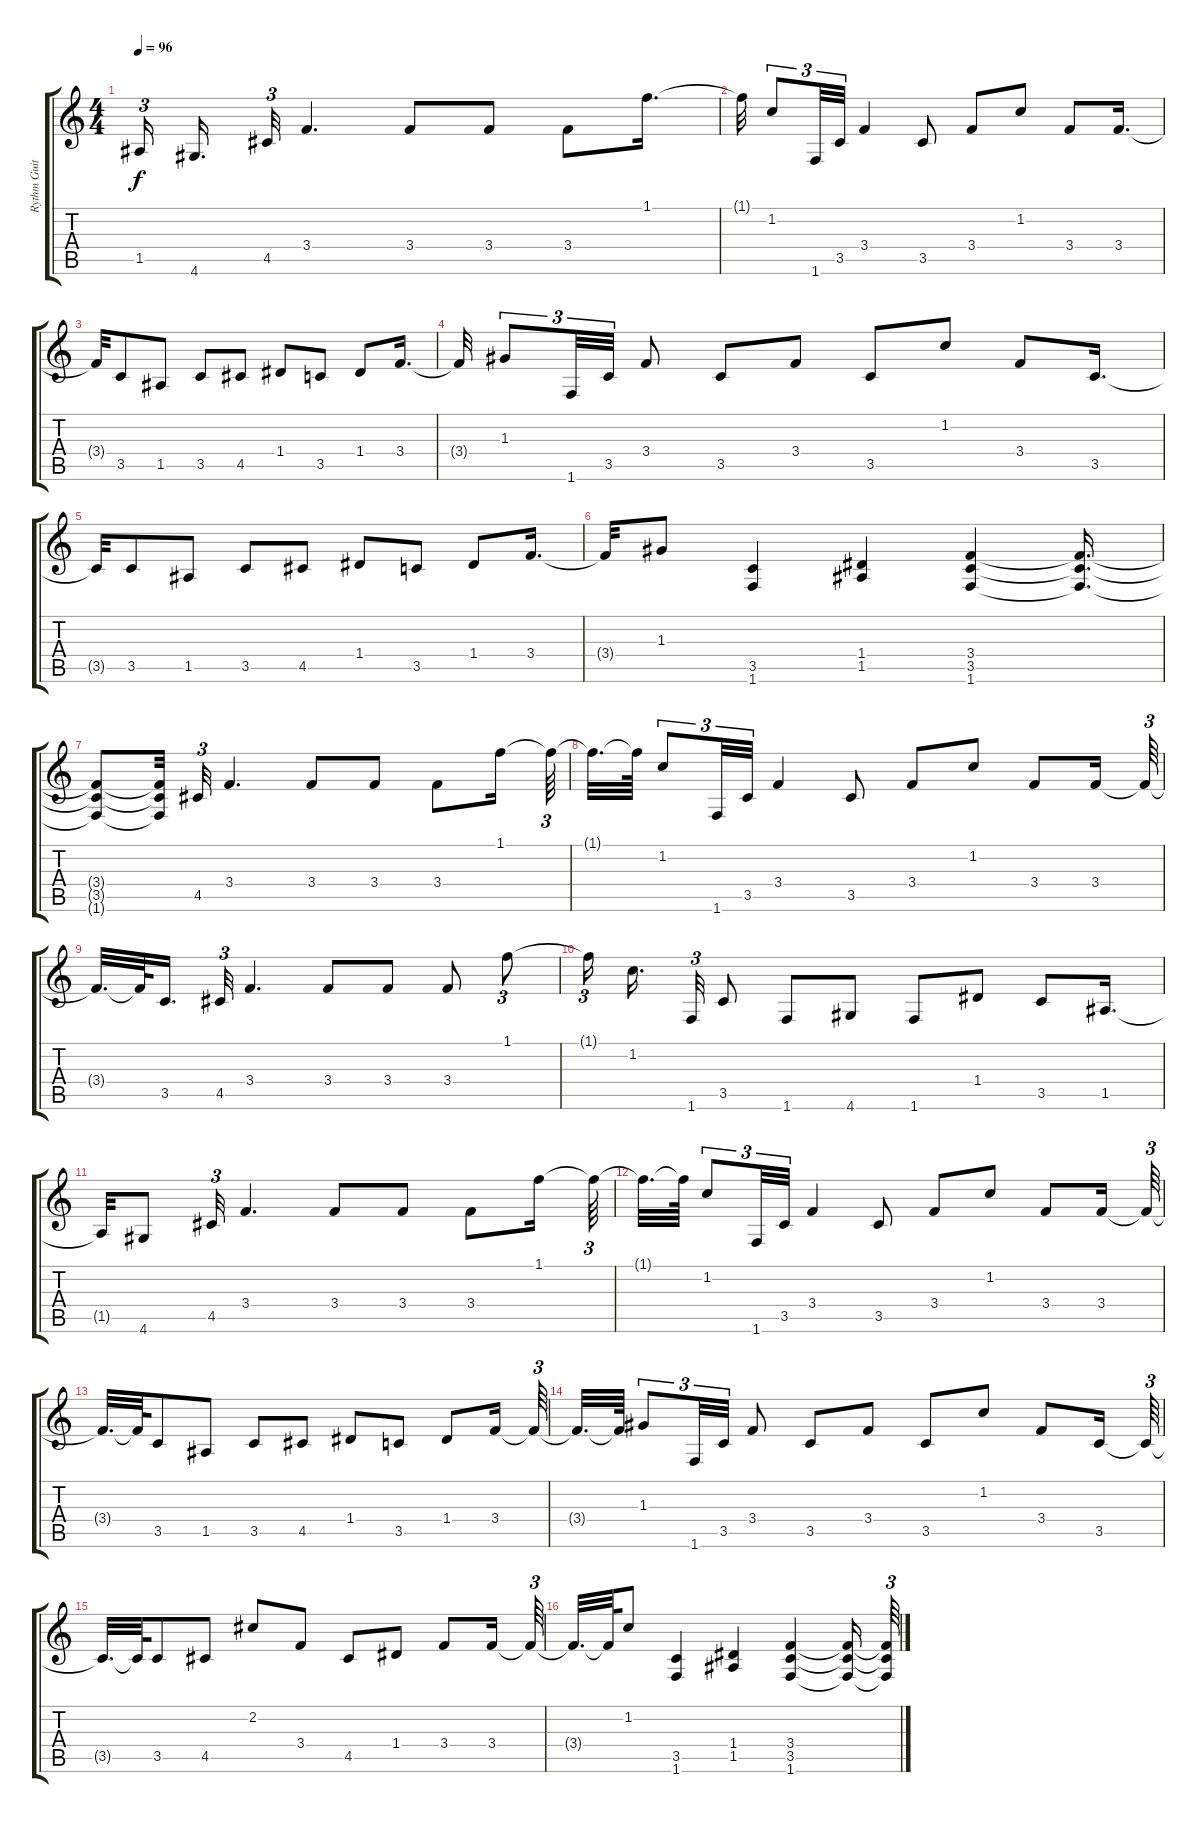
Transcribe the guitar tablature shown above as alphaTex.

\track ("Rythm Guitar" "Rythm Guit") {instrument acousticguitarsteel}
\staff {score tabs}
\tuning (E4 B3 G3 D3 A2 E2) {hide}
\ts (4 4)
\tempo 96
\clef g2
\ks c
1.5{t}.16{tu (3 2) dy f beam splitsecondary} 4.6.16{d} 4.5.32{tu (3 2)} 3.4.4{d} 3.4.8 3.4.8 3.4.8 1.1.16{d} |
1.1{t}.32 1.2.8{tu (3 2)} 1.6.32{tu (3 2)} 3.5.32{tu (3 2)} 3.4.4 3.5.8 3.4.8 1.2.8 3.4.8 3.4.16{d} |
3.4{t}.32 3.5.8 1.5.8 3.5.8 4.5.8 1.4.8 3.5.8 1.4.8 3.4.16{d} |
3.4{t}.32 1.3.8{tu (3 2)} 1.6.32{tu (3 2)} 3.5.32{tu (3 2)} 3.4.8 3.5.8 3.4.8 3.5.8 1.2.8 3.4.8 3.5.16{d} |
3.5{t}.32 3.5.8 1.5.8 3.5.8 4.5.8 1.4.8 3.5.8 1.4.8 3.4.16{d} |
3.4{t}.32 1.3.8 (3.5 1.6).4 (1.4 1.5).4 (3.4 3.5 1.6).4 (3.4{t} 3.5{t} 1.6{t}).16{d} |
(3.4{t} 3.5{t} 1.6{t}).8 (3.4{t} 3.5{t} 1.6{t}).32 4.5.32{tu (3 2)} 3.4.4{d} 3.4.8 3.4.8 3.4.8 1.1.16 1.1{t}.64{tu (3 2)} |
1.1{t}.32{d} 1.1{t}.64 1.2.8{tu (3 2)} 1.6.32{tu (3 2)} 3.5.32{tu (3 2)} 3.4.4 3.5.8 3.4.8 1.2.8 3.4.8 3.4.16 3.4{t}.64{tu (3 2)} |
3.4{t}.32{d} 3.4{t}.64 3.5.16{d beam splitsecondary} 4.5.32{tu (3 2)} 3.4.4{d} 3.4.8 3.4.8 3.4.8 1.1.8{tu (3 2)} |
1.1{t}.16{tu (3 2) beam splitsecondary} 1.2.16{d beam splitsecondary} 1.6.32{tu (3 2)} 3.5.8 1.6.8 4.6.8 1.6.8 1.4.8 3.5.8 1.5.16{d} |
1.5{t}.32 4.6.8 4.5.32{tu (3 2)} 3.4.4{d} 3.4.8 3.4.8 3.4.8 1.1.16 1.1{t}.64{tu (3 2)} |
1.1{t}.32{d} 1.1{t}.64 1.2.8{tu (3 2)} 1.6.32{tu (3 2)} 3.5.32{tu (3 2)} 3.4.4 3.5.8 3.4.8 1.2.8 3.4.8 3.4.16 3.4{t}.64{tu (3 2)} |
3.4{t}.32{d} 3.4{t}.64 3.5.8 1.5.8 3.5.8 4.5.8 1.4.8 3.5.8 1.4.8 3.4.16 3.4{t}.64{tu (3 2)} |
3.4{t}.32{d} 3.4{t}.64 1.3.8{tu (3 2)} 1.6.32{tu (3 2)} 3.5.32{tu (3 2)} 3.4.8 3.5.8 3.4.8 3.5.8 1.2.8 3.4.8 3.5.16 3.5{t}.64{tu (3 2)} |
3.5{t}.32{d} 3.5{t}.64 3.5.8 4.5.8 2.2.8 3.4.8 4.5.8 1.4.8 3.4.8 3.4.16 3.4{t}.64{tu (3 2)} |
3.4{t}.32{d} 3.4{t}.64 1.2.8 (3.5 1.6).4 (1.4 1.5).4 (3.4 3.5 1.6).4 (3.4{t} 3.5{t} 1.6{t}).16 (3.4{t} 3.5{t} 1.6{t}).64{tu (3 2)}
